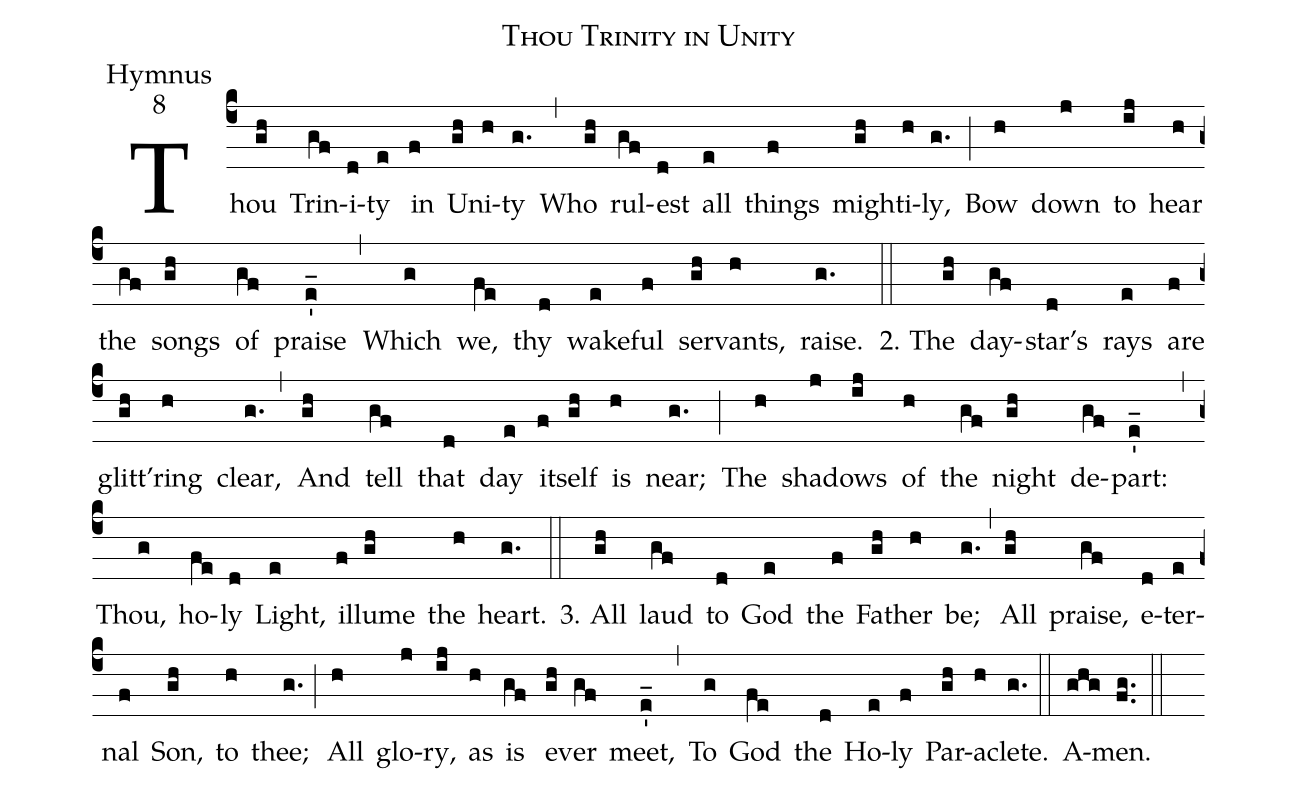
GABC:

name: Thou Trinity in Unity;
office-part: Hymnus;
mode: 8;
%%
(c4)Thou(gh) Trin(gf)i(d)ty(e) in(f) U(gh)ni(h)ty(g.) (,)
Who(gh) rul(gf)est(d) all(e) things(f) might(gh)i(h)ly,(g.) (;)
Bow(h) down(j) to(ij) hear(h) the(gf) songs(gh) of(gf) praise(e'_) (,)
Which(g) we,(fe) thy(d) wake(e)ful(f) ser(gh)vants,(h) raise.(g.) (::)

2. The(gh) day-(gf)star’s(d) rays(e) are(f) glitt(gh)'ring(h) clear,(g.) (,)
And(gh) tell(gf) that(d) day(e) it(f)self(gh) is(h) near;(g.) (;)
The(h) shad(j)ows(ij) of(h) the(gf) night(gh) de(gf)part:(e'_) (,)
Thou,(g) ho(fe)ly(d) Light,(e) il(f)lume(gh) the(h) heart.(g.) (::)

3. All(gh) laud(gf) to(d) God(e) the(f) Fa(gh)ther(h) be;(g.) (,)
All(gh) praise,(gf) e(d)ter(e)nal(f) Son,(gh) to(h) thee;(g.) (;)
All(h) glo(j)ry,(ij) as(h) is(gf) ev(gh)er(gf) meet,(e'_) (,)
To(g) God(fe) the(d) Ho(e)ly(f) Par(gh)a(h)clete.(g.) (::)
A(ghg)men.(fg..) (::)
